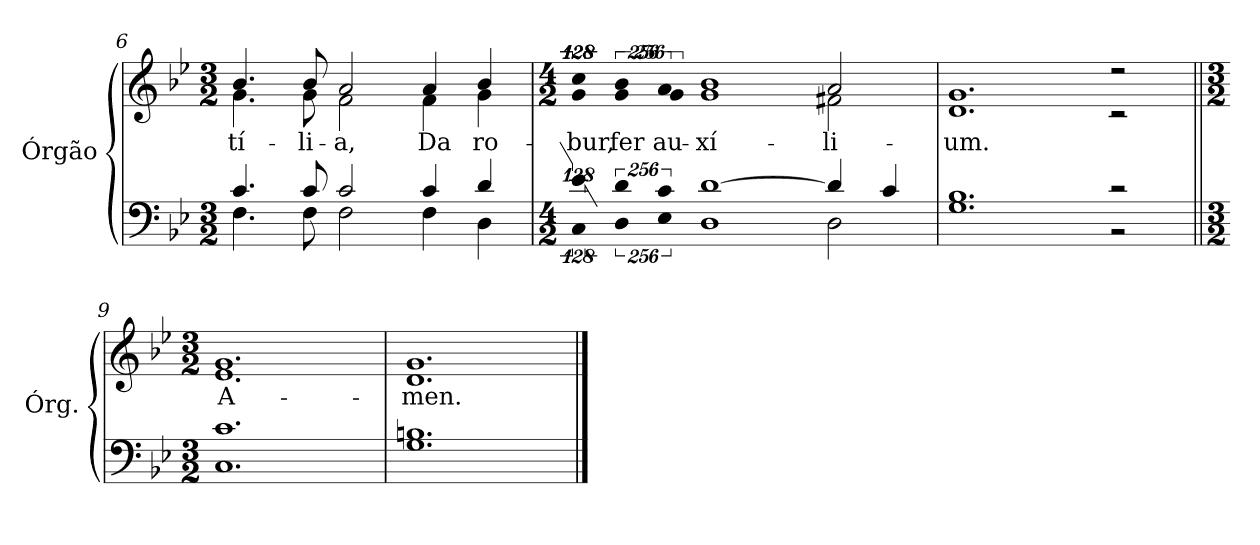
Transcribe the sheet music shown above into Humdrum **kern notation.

**kern	**kern	**text
*part1	*part1	*part1
*staff2	*staff1	*staff1
*I"Órgão	*	*
*I'Órg.	*	*
*clefF4	*clefG2	*
*k[b-e-]	*k[b-e-]	*
*g:	*g:	*
*M3/2	*M3/2	*
=6	=6	=6
*^	*	*
!	!	!	!LO:LY:b:color=#000000
*	*	*^	*
4.ci/	4.Fi\	4.b-i/	4.gi\	-tí-
!	!	!	!	!LO:LY:b:color=#000000
8ci/	8Fi\	8b-i/	8gi\	-li-
!	!	!	!	!LO:LY:b:color=#000000
2ci/	2Fi\	2ai/	2fi\	-a,
!	!	!	!	!LO:LY:b:color=#000000
4ci/	4Fi\	4ai/	4fi\	Da
!	!	!	!	!LO:LY:b:color=#000000
4di/	4Di\	4b-i/	4gi\	ro-
!!LO:LB:g=z	!!
=7	=7	=7	=7	=7
*M4/2	*	*M4/2	*	*
!LO:N:vis=4	!LO:N:vis=4	!LO:N:vis=4	!	!
!	!	!	!LO:N:vis=4	!LO:LY:b:color=#000000
512%85e-i/	512%85Ci\	512%85cci/	512%85gi\	-bur,
!LO:N:vis=4	!LO:N:vis=4	!LO:N:vis=4	!	!
!	!	!	!LO:N:vis=4	!LO:LY:b:color=#000000
1024%171di/	1024%171Di\	1024%171b-i/	1024%171gi\	fer
!LO:N:vis=4	!LO:N:vis=4	!LO:N:vis=4	!	!
!	!	!	!LO:N:vis=4	!LO:LY:b:color=#000000
1024%171ci/	1024%171E-i\	1024%171ai/	1024%171gi\	au-
!	!	!	!	!LO:LY:b:color=#000000
[1di	1Di	1b-i	1gi	-xí-
!	!	!	!	!LO:LY:b:color=#000000
4di/]	2Di\	2ai/	2f#Xi\	-li-
4ci/	.	.	.	.
=8	=8	=8	=8	=8
!	!	!	!	!LO:LY:b:color=#000000
1.B-i	1.Gi	1.gi	1.di	-um.
2r	2r	2r	2r	.
=9||	=9||	=9||	=9||	=9||
*M3/2	*	*M3/2	*	*
!	!	!	!	!LO:LY:b:color=#000000
1.ci	1.Ci	1.gi	1.e-i	A-
=10	=10	=10	=10	=10
!	!	!	!	!LO:LY:b:color=#000000
1.Bni	1.Gi	1.gi	1.di	-men.
*v	*v	*	*	*
*	*v	*v	*
==	==	==
*-	*-	*-
